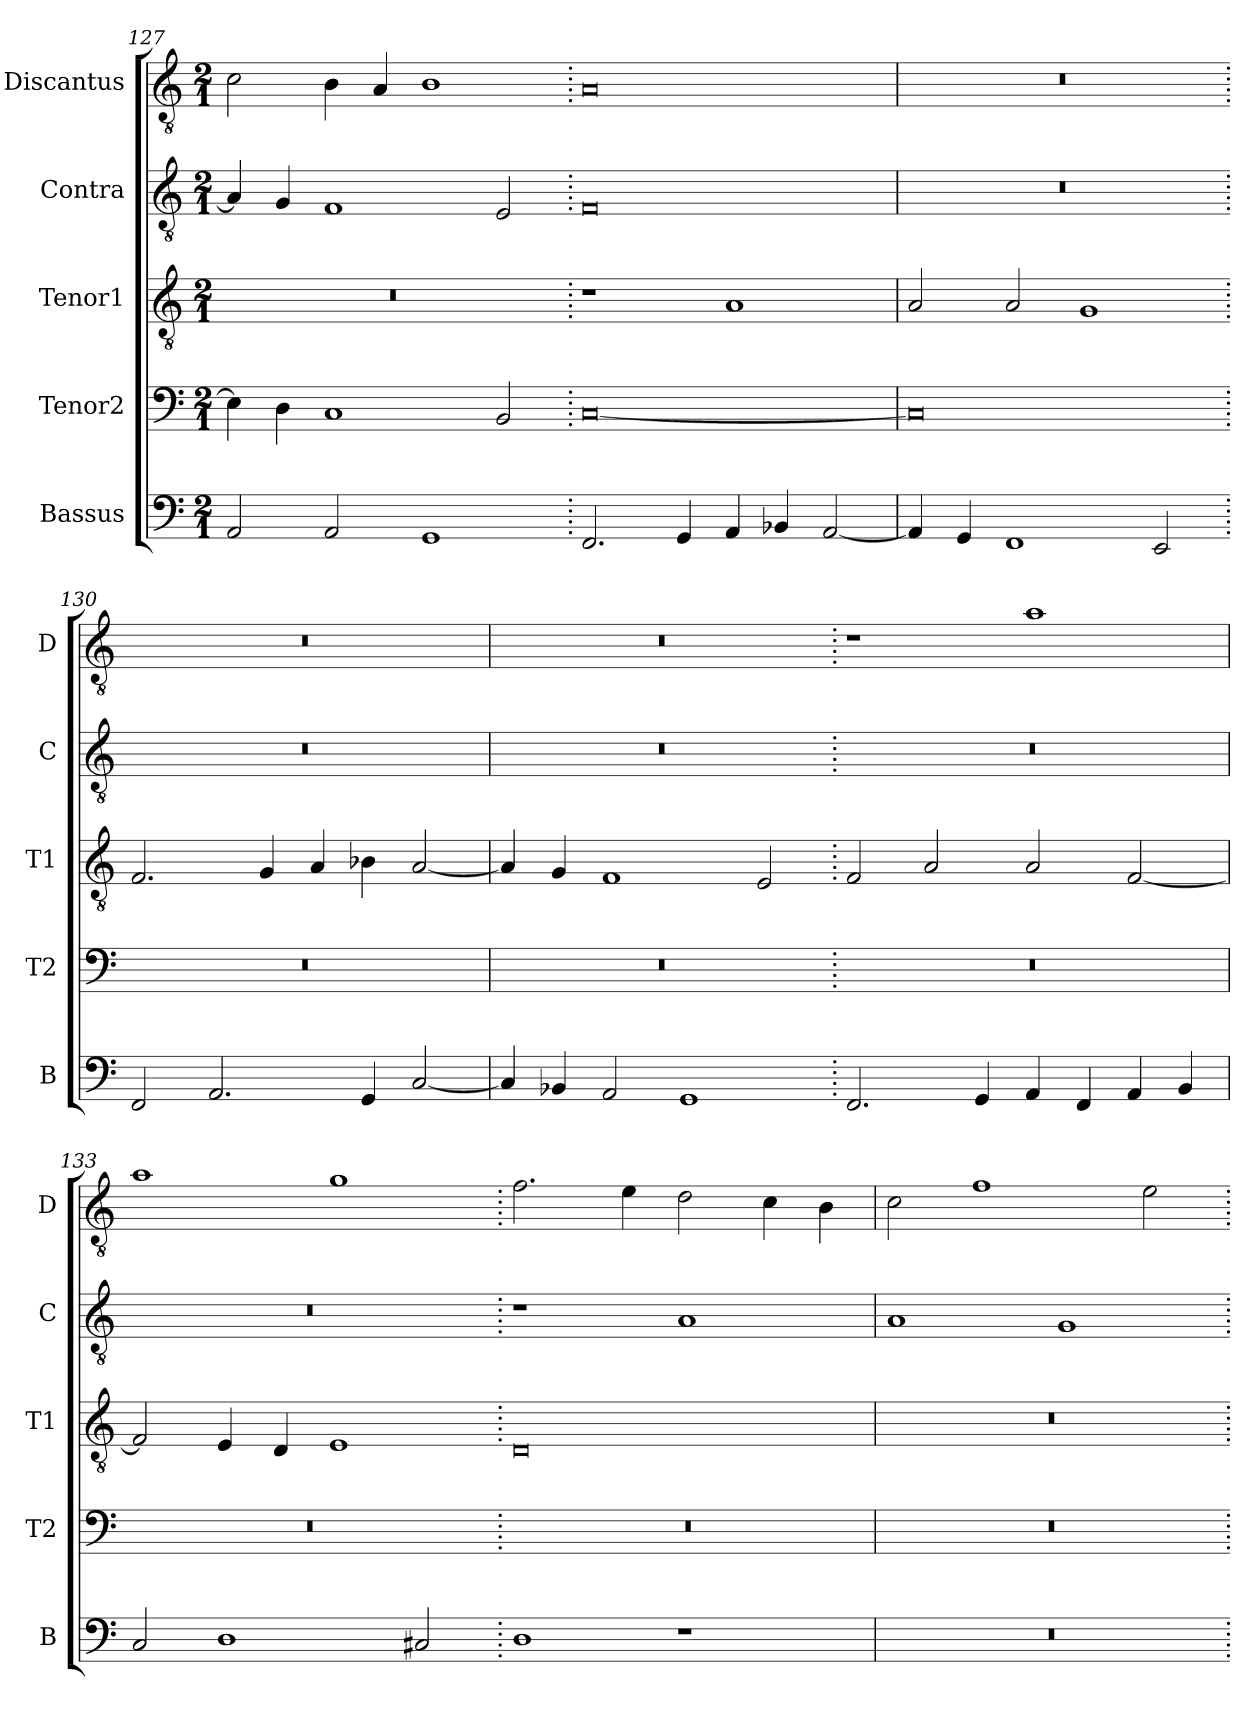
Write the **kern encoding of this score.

**kern	**kern	**kern	**kern	**kern
*part5	*part4	*part3	*part2	*part1
*staff5	*staff4	*staff3	*staff2	*staff1
*I"Bassus	*I"Tenor2	*I"Tenor1	*I"Contra	*I"Discantus
*I'B	*I'T2	*I'T1	*I'C	*I'D
*clefF4	*clefF4	*clefGv2	*clefGv2	*clefGv2
*k[]	*k[]	*k[]	*k[]	*k[]
*M2/1	*M2/1	*M2/1	*M2/1	*M2/1
=127	=127	=127	=127	=127
2AA/	4E\]	0r	4A/]	2c\
.	4D\	.	4G/	.
2AA/	1C	.	1F	4B\
.	.	.	.	4A/
1GG	.	.	.	1B
.	2BB/	.	2E/	.
=128.	=128.	=128.	=128.	=128.
2.FF/	[0C	1r	0F	0A
4GG/	.	.	.	.
4AA/	.	1A	.	.
4BB-X/	.	.	.	.
[2AA/	.	.	.	.
=129	=129	=129	=129	=129
4AA/]	0C]	2A/	0r	0r
4GG/	.	.	.	.
1FF	.	2A/	.	.
.	.	1G	.	.
2EE/	.	.	.	.
=130.	=130.	=130.	=130.	=130.
2FF/	0r	2.F/	0r	0r
2.AA/	.	.	.	.
.	.	4G/	.	.
.	.	4A/	.	.
4GG/	.	4B-X\	.	.
[2C/	.	[2A/	.	.
=131	=131	=131	=131	=131
4C/]	0r	4A/]	0r	0r
4BB-X/	.	4G/	.	.
2AA/	.	1F	.	.
1GG	.	.	.	.
.	.	2E/	.	.
=132.	=132.	=132.	=132.	=132.
2.FF/	0r	2F/	0r	1r
.	.	2A/	.	.
4GG/	.	.	.	.
4AA/	.	2A/	.	1a
4FF/	.	.	.	.
4AA/	.	[2F/	.	.
4BB/	.	.	.	.
=133	=133	=133	=133	=133
2C/	0r	2F/]	0r	1a
1D	.	4E/	.	.
.	.	4D/	.	.
.	.	1E	.	1g
2C#X/	.	.	.	.
=134.	=134.	=134.	=134.	=134.
1D	0r	0D	1r	2.f\
.	.	.	.	4e\
1r	.	.	1A	2d\
.	.	.	.	4c\
.	.	.	.	4B\
=135	=135	=135	=135	=135
0r	0r	0r	1A	2c\
.	.	.	.	1f
.	.	.	1G	.
.	.	.	.	2e\
=.	=.	=.	=.	=.
*-	*-	*-	*-	*-
